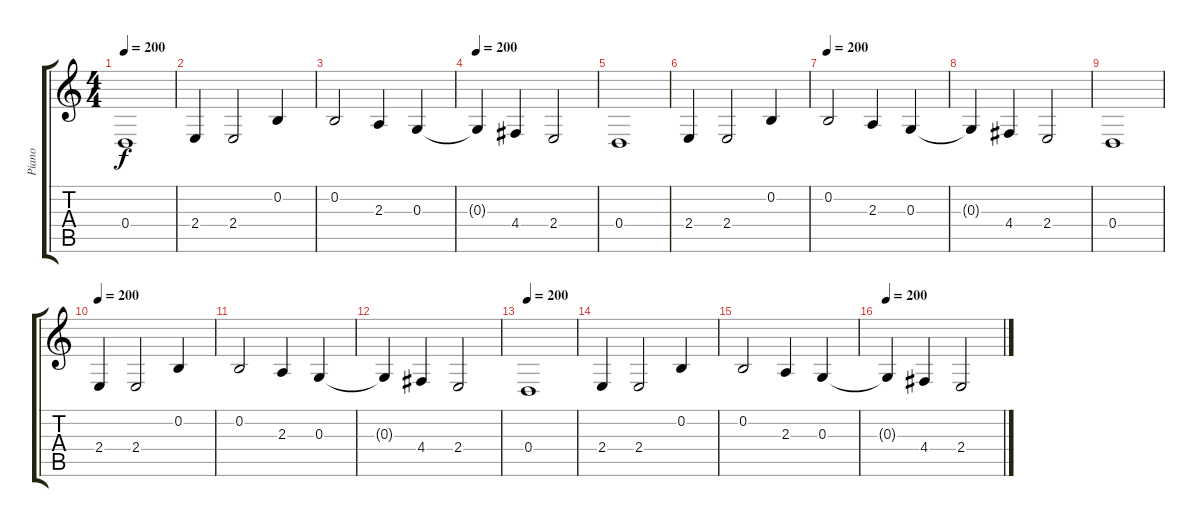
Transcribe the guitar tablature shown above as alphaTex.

\track ("Piano" "Piano") {instrument electricgrandpiano}
\staff {score tabs}
\tuning (E4 B3 G3 D3 A2 E2) {hide}
\ts (4 4)
\tempo 200
\clef g2
\ks c
0.4.1{dy f} |
2.4.4 2.4.2 0.2.4 |
0.2.2 2.3.4 0.3.4 |
\tempo 200
0.3{t}.4 4.4.4 2.4.2 |
0.4.1 |
2.4.4 2.4.2 0.2.4 |
\tempo 200
0.2.2 2.3.4 0.3.4 |
0.3{t}.4 4.4.4 2.4.2 |
0.4.1 |
\tempo 200
2.4.4 2.4.2 0.2.4 |
0.2.2 2.3.4 0.3.4 |
0.3{t}.4 4.4.4 2.4.2 |
\tempo 200
0.4.1 |
2.4.4 2.4.2 0.2.4 |
0.2.2 2.3.4 0.3.4 |
\tempo 200
0.3{t}.4 4.4.4 2.4.2
